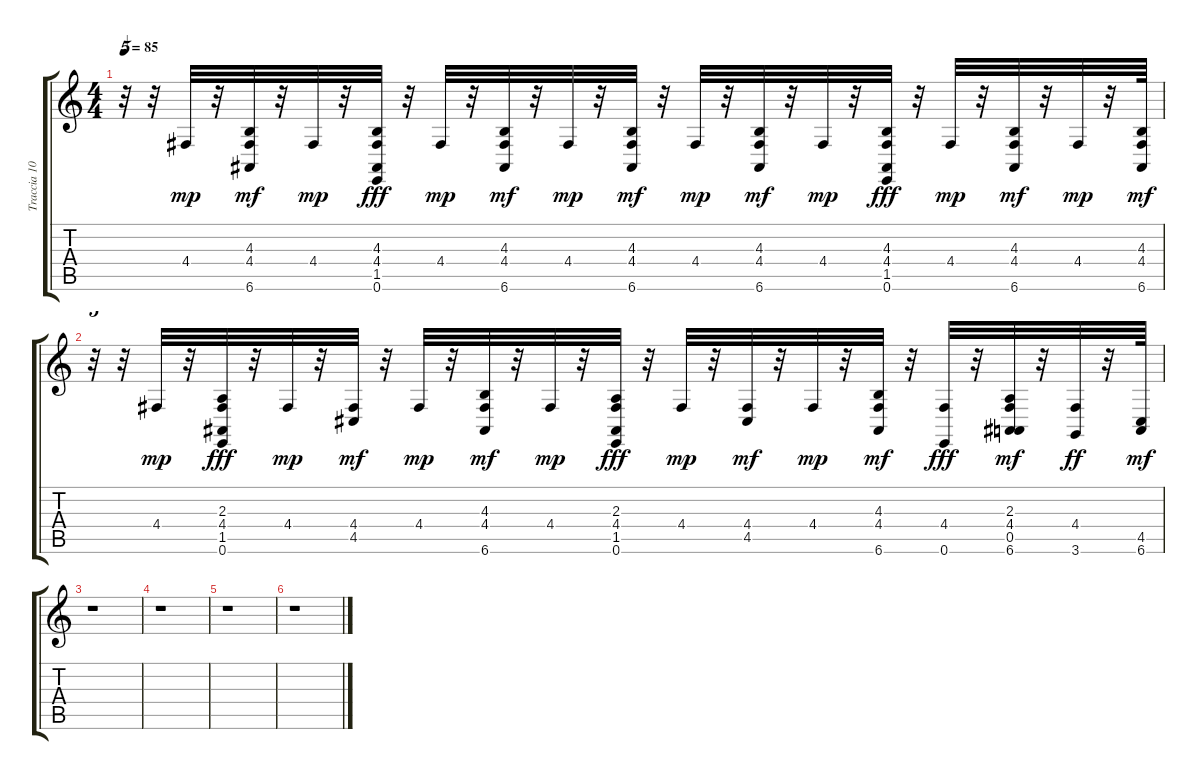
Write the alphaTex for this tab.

\track ("Traccia 10" "Traccia 10") {instrument drawbarorgan}
\staff {score tabs}
\tuning (E4 B3 G3 D3 A2 E2) {hide}
\ts (4 4)
\tempo 85
\clef g2
\ks c
r.32{tu (5 4) dy mf} r.32 4.4.32{dy mp} r.32 (4.3 4.4 6.6).32{dy mf} r.32 4.4.32{dy mp} r.32 (4.3 4.4 1.5 0.6).32{dy fff} r.32 4.4.32{dy mp} r.32 (4.3 4.4 6.6).32{dy mf} r.32 4.4.32{dy mp} r.32 (4.3 4.4 6.6).32{dy mf} r.32 4.4.32{dy mp} r.32 (4.3 4.4 6.6).32{dy mf} r.32 4.4.32{dy mp} r.32 (4.3 4.4 1.5 0.6).32{dy fff} r.32 4.4.32{dy mp} r.32 (4.3 4.4 6.6).32{dy mf} r.32 4.4.32{dy mp} r.32 (4.3 4.4 6.6).64{dy mf} |
r.32{tu (5 4)} r.32 4.4.32{dy mp} r.32 (2.3 4.4 1.5 0.6).32{dy fff} r.32 4.4.32{dy mp} r.32 (4.4 4.5).32{dy mf} r.32 4.4.32{dy mp} r.32 (4.3 4.4 6.6).32{dy mf} r.32 4.4.32{dy mp} r.32 (2.3 4.4 1.5 0.6).32{dy fff} r.32 4.4.32{dy mp} r.32 (4.4 4.5).32{dy mf} r.32 4.4.32{dy mp} r.32 (4.3 4.4 6.6).32{dy mf} r.32 (4.4 0.6).32{dy fff} r.32 (2.3 4.4 0.5 6.6).32{dy mf} r.32 (4.4 3.6).32{dy ff} r.32 (4.5 6.6).64{dy mf} |
r.1 |
r.1 |
r.1 |
r.1
